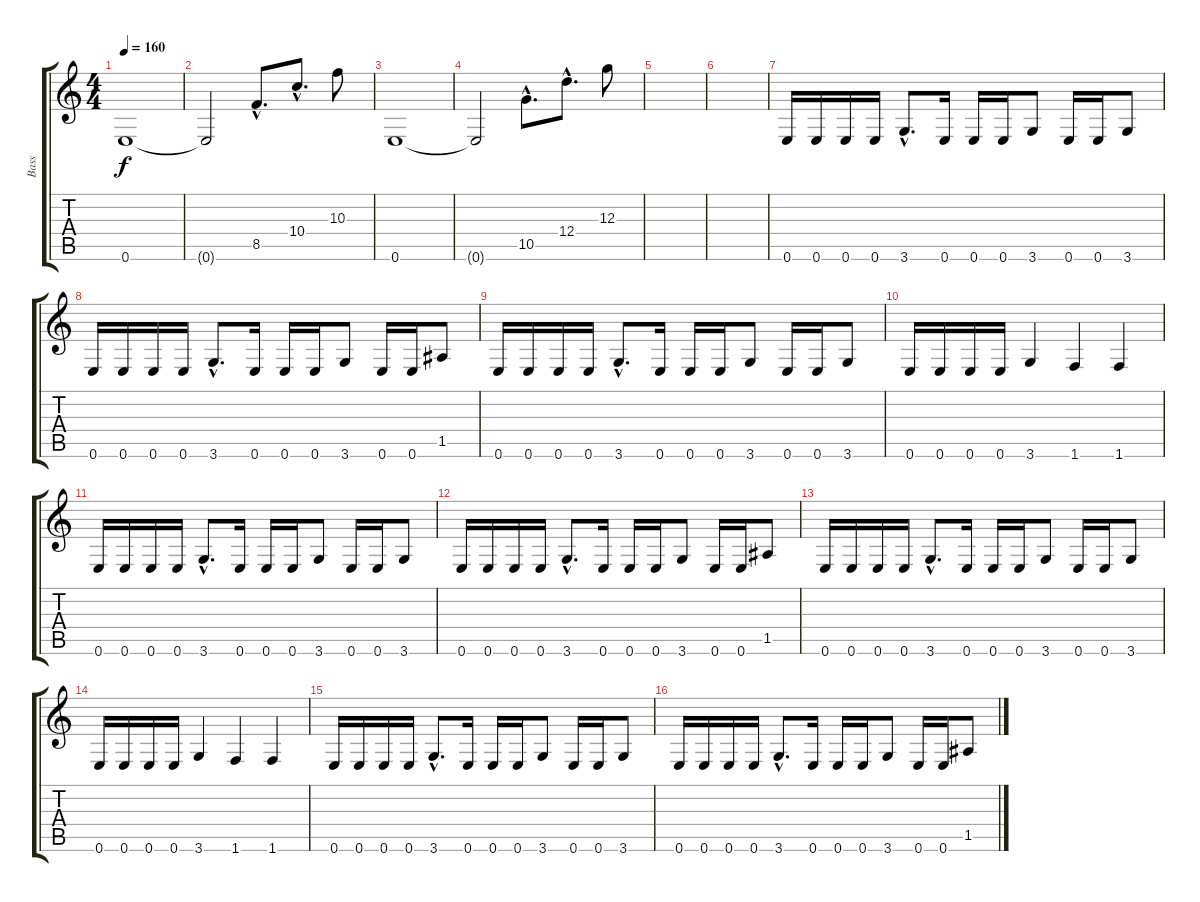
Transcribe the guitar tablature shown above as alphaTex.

\track ("Bass" "Bass") {instrument electricbassfinger}
\staff {score tabs}
\tuning (E4 B3 G3 D3 A2 E2) {hide}
\ts (4 4)
\tempo 160
\clef g2
\ks c
0.6.1{dy f} |
0.6{t}.2 8.5{hac}.8{d} 10.4{hac}.8{d} 10.3.8 |
0.6.1 |
0.6{t}.2 10.5{hac}.8{d} 12.4{hac}.8{d} 12.3.8 |
|
|
0.6.16 0.6.16 0.6.16 0.6.16 3.6{hac}.8{d} 0.6.16 0.6.16 0.6.16 3.6.8 0.6.16 0.6.16 3.6.8 |
0.6.16 0.6.16 0.6.16 0.6.16 3.6{hac}.8{d} 0.6.16 0.6.16 0.6.16 3.6.8 0.6.16 0.6.16 1.5.8 |
0.6.16 0.6.16 0.6.16 0.6.16 3.6{hac}.8{d} 0.6.16 0.6.16 0.6.16 3.6.8 0.6.16 0.6.16 3.6.8 |
0.6.16 0.6.16 0.6.16 0.6.16 3.6.4 1.6.4 1.6.4 |
0.6.16 0.6.16 0.6.16 0.6.16 3.6{hac}.8{d} 0.6.16 0.6.16 0.6.16 3.6.8 0.6.16 0.6.16 3.6.8 |
0.6.16 0.6.16 0.6.16 0.6.16 3.6{hac}.8{d} 0.6.16 0.6.16 0.6.16 3.6.8 0.6.16 0.6.16 1.5.8 |
0.6.16 0.6.16 0.6.16 0.6.16 3.6{hac}.8{d} 0.6.16 0.6.16 0.6.16 3.6.8 0.6.16 0.6.16 3.6.8 |
0.6.16 0.6.16 0.6.16 0.6.16 3.6.4 1.6.4 1.6.4 |
0.6.16 0.6.16 0.6.16 0.6.16 3.6{hac}.8{d} 0.6.16 0.6.16 0.6.16 3.6.8 0.6.16 0.6.16 3.6.8 |
0.6.16 0.6.16 0.6.16 0.6.16 3.6{hac}.8{d} 0.6.16 0.6.16 0.6.16 3.6.8 0.6.16 0.6.16 1.5.8
